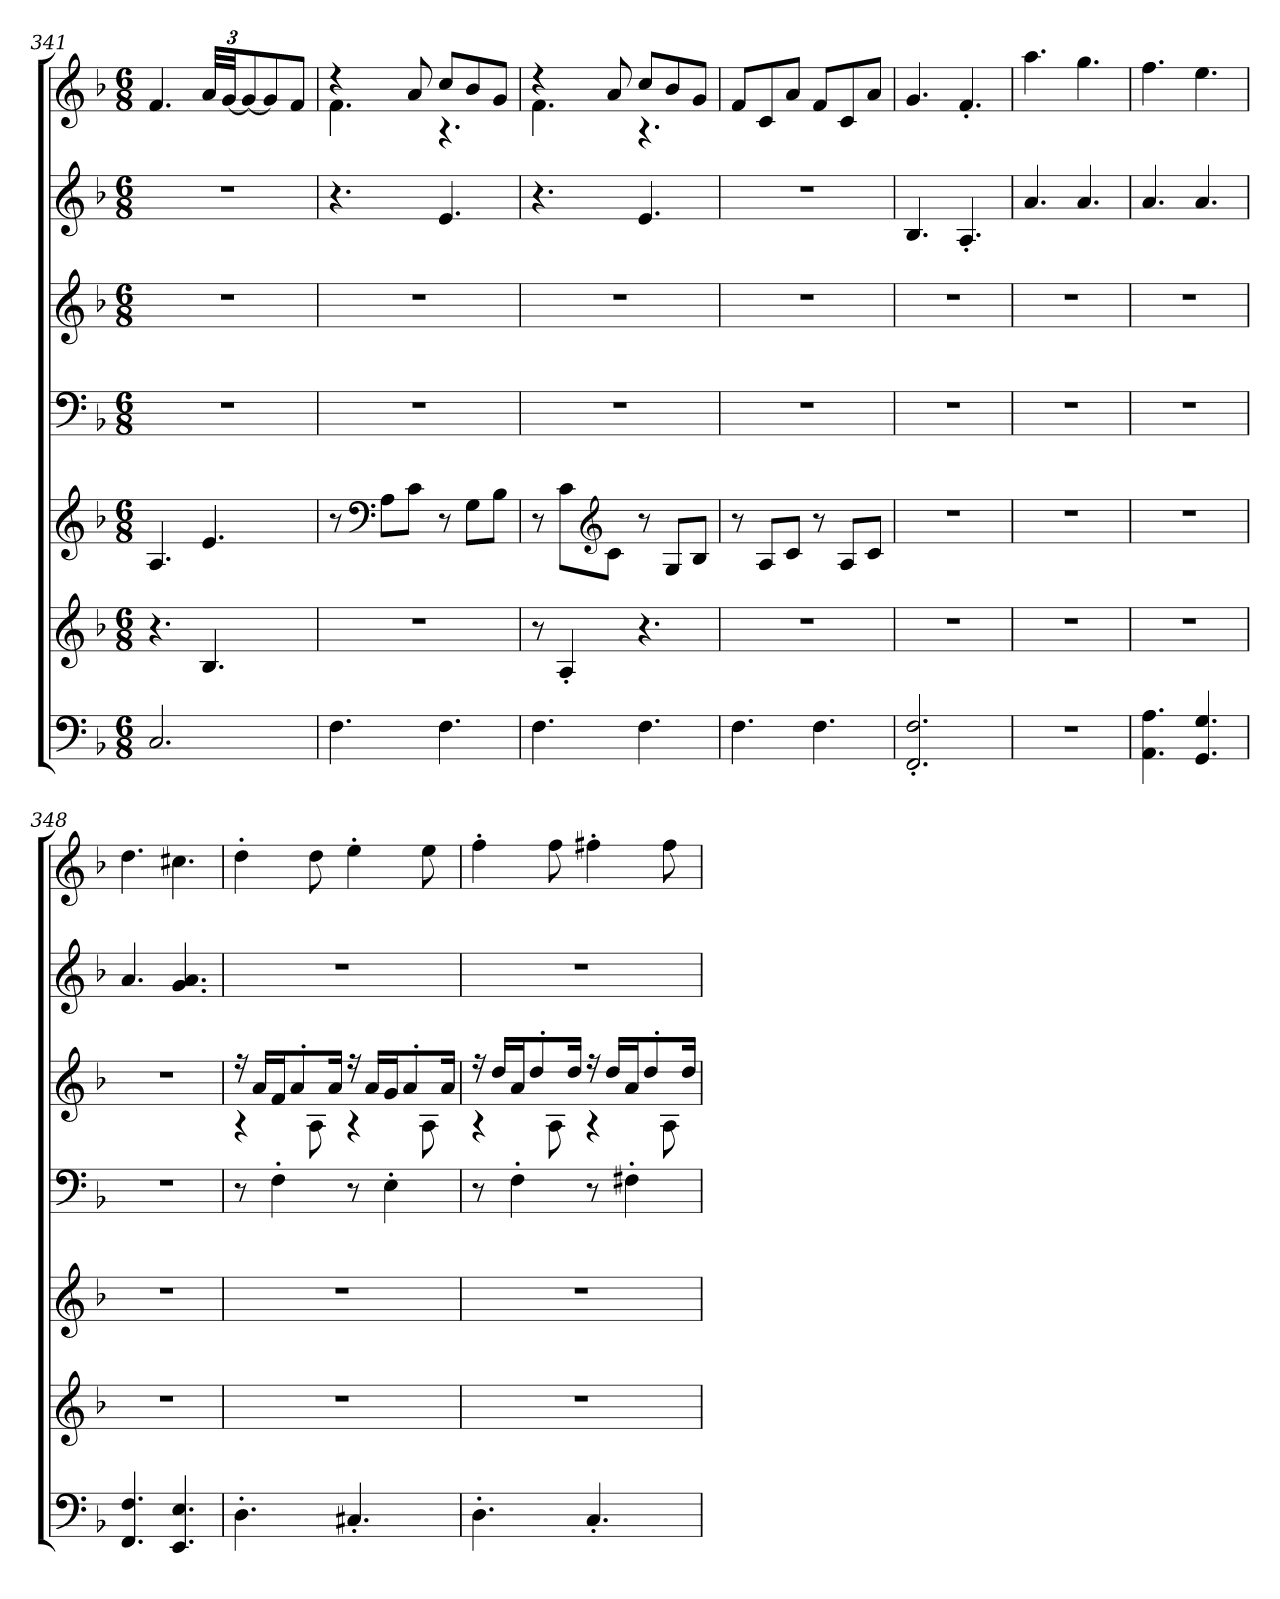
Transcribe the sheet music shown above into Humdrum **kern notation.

**kern	**kern	**kern	**kern	**kern	**kern	**kern
*part5	*part4	*part4	*part3	*part3	*part2	*part1
*staff7	*staff6	*staff5	*staff4	*staff3	*staff2	*staff1
!!LO:PB:g=z
*clefF4	*clefG2	*clefG2	*clefF4	*clefG2	*clefG2	*clefG2
*k[b-]	*k[b-]	*k[b-]	*k[b-]	*k[b-]	*k[b-]	*k[b-]
*M6/8	*M6/8	*M6/8	*M6/8	*M6/8	*M6/8	*M6/8
=341	=341	=341	=341	=341	=341	=341
2.C/	4.r	4.A/	2.r	2.r	2.r	4.f/
*	*	*	*	*	*	*Xbrackettup
.	4.B-/	4.e/	.	.	.	48a/LLL
.	.	.	.	.	.	[48g/JJ
.	.	.	.	.	.	12g/_
.	.	.	.	.	.	8g/]
.	.	.	.	.	.	8f/J
=342	=342	=342	=342	=342	=342	=342
*	*	*	*	*	*	*MM156
*	*	*	*	*	*	*^
4.F\	2.r	8r	2.r	2.r	4.r	4r	4.f\
*	*	*clefF4	*	*	*	*	*
.	.	8A\L	.	.	.	.	.
.	.	8c\J	.	.	.	8a/	.
4.F\	.	8r	.	.	4.e/	8cc/L	4.r
.	.	8G\L	.	.	.	8b-/	.
.	.	8B-\J	.	.	.	8g/J	.
=343	=343	=343	=343	=343	=343	=343	=343
4.F\	8r	8r	2.r	2.r	4.r	4r	4.f\
.	4A'/	8c\L	.	.	.	.	.
*	*	*clefG2	*	*	*	*	*
.	.	8c\J	.	.	.	8a/	.
4.F\	4.r	8r	.	.	4.e/	8cc/L	4.r
.	.	8G/L	.	.	.	8b-/	.
.	.	8B-/J	.	.	.	8g/J	.
*	*	*	*	*	*	*v	*v
=344	=344	=344	=344	=344	=344	=344
*	*	*	*	*	*	*MM156
4.F\	2.r	8r	2.r	2.r	2.r	8f/L
.	.	8A/L	.	.	.	8c/
.	.	8c/J	.	.	.	8a/J
4.F\	.	8r	.	.	.	8f/L
.	.	8A/L	.	.	.	8c/
.	.	8c/J	.	.	.	8a/J
=345	=345	=345	=345	=345	=345	=345
*	*	*	*	*	*	*MM130
2.FF/' 2.F/'	2.r	2.r	2.r	2.r	4.B-/	4.g/
.	.	.	.	.	4.A'/	4.f'/
=346	=346	=346	=346	=346	=346	=346
*	*	*	*	*	*	*MM158
2.r	2.r	2.r	2.r	2.r	4.a/	4.aa\
.	.	.	.	.	4.a/	4.gg\
!!LO:PB:g=z
=347	=347	=347	=347	=347	=347	=347
4.AA\ 4.A\	2.r	2.r	2.r	2.r	4.a/	4.ff\
4.GG/ 4.G/	.	.	.	.	4.a/	4.ee\
=348	=348	=348	=348	=348	=348	=348
4.FF/ 4.F/	2.r	2.r	2.r	2.r	4.a/	4.dd\
4.EE/ 4.E/	.	.	.	.	4.g/ 4.a/	4.cc#X\
=349	=349	=349	=349	=349	=349	=349
*	*	*	*	*	*	*MM159
*	*	*	*	*^	*	*
4.D'\	2.r	2.r	8r	16r	4r	2.r	4dd'\
.	.	.	.	16a/LL	.	.	.
.	.	.	4F'\	16f/J	.	.	.
.	.	.	.	8a'/	.	.	.
.	.	.	.	.	8A\	.	8dd\
.	.	.	.	16a/Jk	.	.	.
4.C#X'/	.	.	8r	16r	4r	.	4ee'\
.	.	.	.	16a/LL	.	.	.
.	.	.	4E'\	16g/J	.	.	.
.	.	.	.	8a'/	.	.	.
.	.	.	.	.	8A\	.	8ee\
.	.	.	.	16a/Jk	.	.	.
=350	=350	=350	=350	=350	=350	=350	=350
4.D'\	2.r	2.r	8r	16r	4r	2.r	4ff'\
.	.	.	.	16dd/LL	.	.	.
.	.	.	4F'\	16a/J	.	.	.
.	.	.	.	8dd'/	.	.	.
.	.	.	.	.	8A\	.	8ff\
.	.	.	.	16dd/Jk	.	.	.
4.C'/	.	.	8r	16r	4r	.	4ff#X'\
.	.	.	.	16dd/LL	.	.	.
.	.	.	4F#X'\	16a/J	.	.	.
.	.	.	.	8dd'/	.	.	.
.	.	.	.	.	8A\	.	8ff#\
.	.	.	.	16dd/Jk	.	.	.
*	*	*	*	*v	*v	*	*
=	=	=	=	=	=	=
*-	*-	*-	*-	*-	*-	*-
